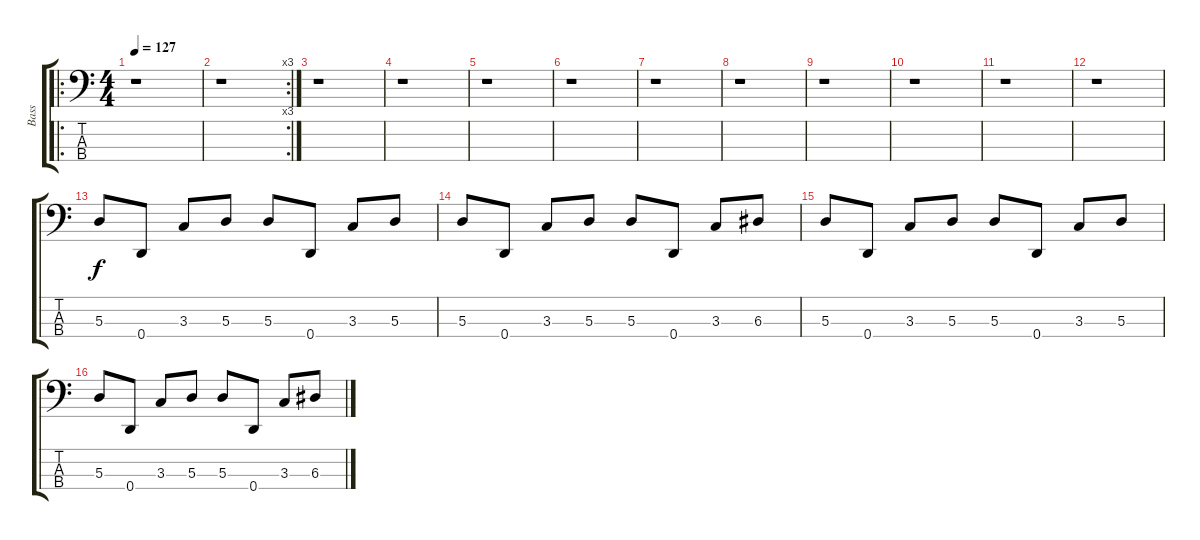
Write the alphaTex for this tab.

\track ("Bass" "Bass") {instrument electricbassfinger}
\staff {score tabs}
\tuning (G2 D2 A1 D1) {hide}
\ro
\ts (4 4)
\tempo 127
\clef f4
\ks c
r.1{dy f instrument electricbassfinger} |
\rc 3
r.1 |
r.1 |
r.1 |
r.1 |
r.1 |
r.1 |
r.1 |
r.1 |
r.1 |
r.1 |
r.1 |
5.3.8 0.4.8 3.3.8 5.3.8 5.3.8 0.4.8 3.3.8 5.3.8 |
5.3.8 0.4.8 3.3.8 5.3.8 5.3.8 0.4.8 3.3.8 6.3.8 |
5.3.8 0.4.8 3.3.8 5.3.8 5.3.8 0.4.8 3.3.8 5.3.8 |
5.3.8 0.4.8 3.3.8 5.3.8 5.3.8 0.4.8 3.3.8 6.3.8
